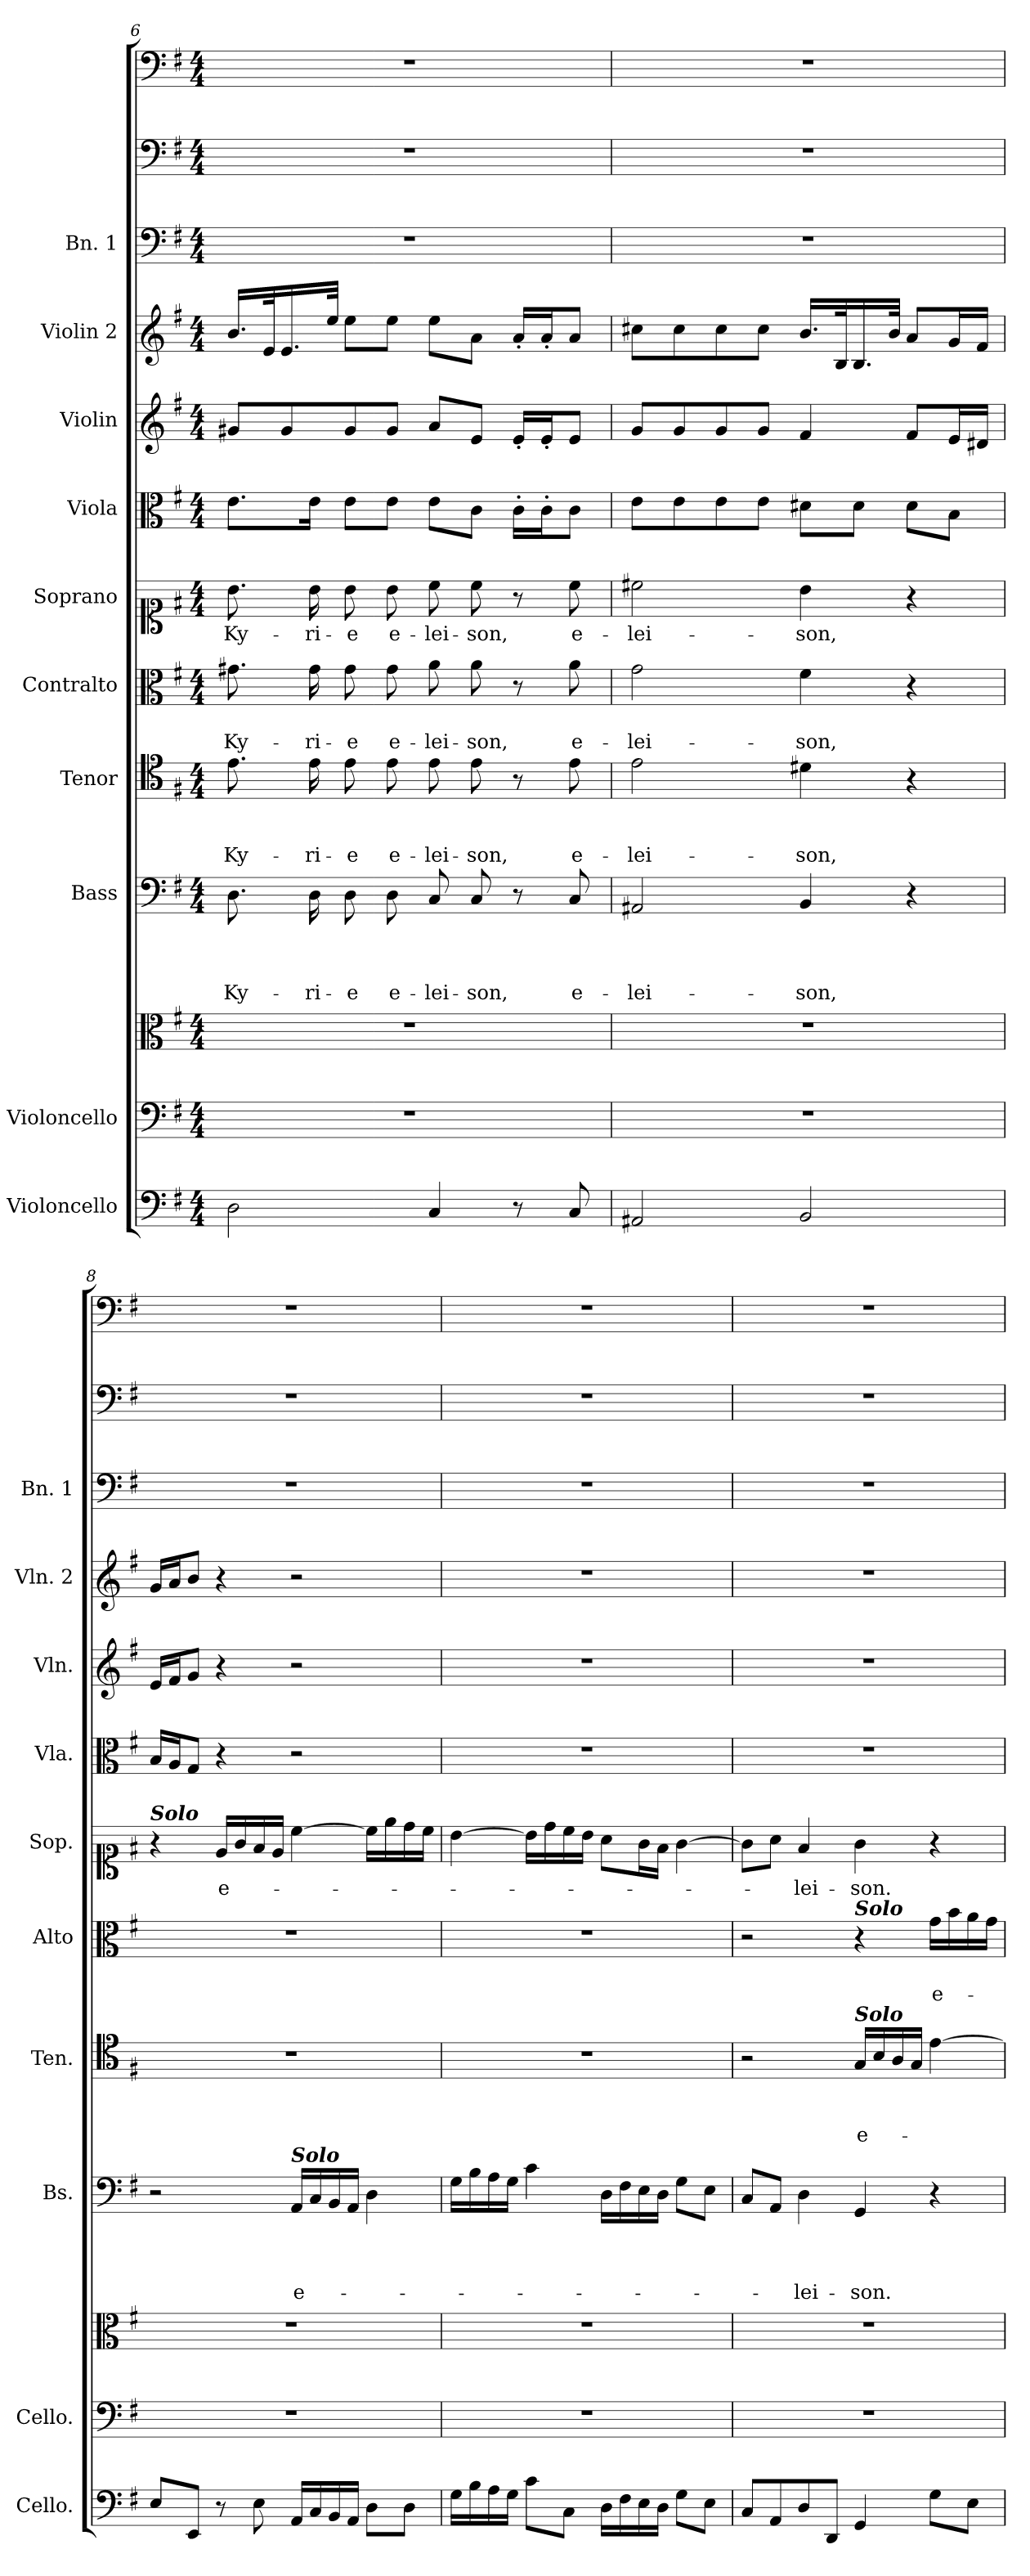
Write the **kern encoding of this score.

**kern	**kern	**kern	**kern	**text	**text	**text	**text	**kern	**text	**text	**text	**kern	**text	**text	**kern	**text	**kern	**kern	**kern	**kern	**kern	**kern
*part13	*part12	*part11	*part10	*part10	*part10	*part10	*part10	*part9	*part9	*part9	*part9	*part8	*part8	*part8	*part7	*part7	*part6	*part5	*part4	*part3	*part2	*part1
*staff13	*staff12	*staff11	*staff10	*staff10	*staff10	*staff10	*staff10	*staff9	*staff9	*staff9	*staff9	*staff8	*staff8	*staff8	*staff7	*staff7	*staff6	*staff5	*staff4	*staff3	*staff2	*staff1
*I"Violoncello	*I"Violoncello	*	*I"Bass	*	*	*	*	*I"Tenor	*	*	*	*I"Contralto	*	*	*I"Soprano	*	*I"Viola	*I"Violin	*I"Violin 2	*I"Bn. 1	*	*
*I'Cello.	*I'Cello.	*	*I'Bs.	*	*	*	*	*I'Ten.	*	*	*	*I'Alto	*	*	*I'Sop.	*	*I'Vla.	*I'Vln.	*I'Vln. 2	*I'Bn. 1	*	*
*clefF4	*clefF4	*clefC3	*clefF4	*	*	*	*	*clefC4	*	*	*	*clefC3	*	*	*clefC1	*	*clefC3	*clefG2	*clefG2	*clefF4	*clefF4	*clefF4
*	*	*	*	*	*	*	*	*ITrd7c12	*	*	*	*	*	*	*	*	*	*	*	*	*	*
*k[f#]	*k[f#]	*k[f#]	*k[f#]	*	*	*	*	*k[f#]	*	*	*	*k[f#]	*	*	*k[f#]	*	*k[f#]	*k[f#]	*k[f#]	*k[f#]	*k[f#]	*k[f#]
*G:	*G:	*G:	*G:	*	*	*	*	*G:	*	*	*	*G:	*	*	*G:	*	*G:	*G:	*G:	*G:	*G:	*G:
*M4/4	*M4/4	*M4/4	*M4/4	*	*	*	*	*M4/4	*	*	*	*M4/4	*	*	*M4/4	*	*M4/4	*M4/4	*M4/4	*M4/4	*M4/4	*M4/4
=6	=6	=6	=6	=6	=6	=6	=6	=6	=6	=6	=6	=6	=6	=6	=6	=6	=6	=6	=6	=6	=6	=6
!	!	!	!	!	!	!	!LO:LY:b	!	!	!	!LO:LY:b	!	!	!LO:LY:b	!	!LO:LY:b	!	!	!	!	!	!
2D\	1r	1r	8.D\	.	.	.	Ky-	8.E\	.	.	Ky-	8.g#X\	.	Ky-	8.b\	Ky-	8.e\L	8g#X/L	16.b/LL	1r	1r	1r
.	.	.	.	.	.	.	.	.	.	.	.	.	.	.	.	.	.	.	32e/k	.	.	.
.	.	.	.	.	.	.	.	.	.	.	.	.	.	.	.	.	.	8g#/	16.e/	.	.	.
!	!	!	!	!	!	!	!LO:LY:b	!	!	!	!LO:LY:b	!	!	!LO:LY:b	!	!LO:LY:b	!	!	!	!	!	!
.	.	.	16D\	.	.	.	-ri-	16E\	.	.	-ri-	16g#\	.	-ri-	16b\	-ri-	16e\Jk	.	.	.	.	.
.	.	.	.	.	.	.	.	.	.	.	.	.	.	.	.	.	.	.	32ee/JJk	.	.	.
!	!	!	!	!	!	!	!LO:LY:b	!	!	!	!LO:LY:b	!	!	!LO:LY:b	!	!LO:LY:b	!	!	!	!	!	!
.	.	.	8D\	.	.	.	-e	8E\	.	.	-e	8g#\	.	-e	8b\	-e	8e\L	8g#/	8ee\L	.	.	.
!	!	!	!	!	!	!	!LO:LY:b	!	!	!	!LO:LY:b	!	!	!LO:LY:b	!	!LO:LY:b	!	!	!	!	!	!
.	.	.	8D\	.	.	.	e-	8E\	.	.	e-	8g#\	.	e-	8b\	e-	8e\J	8g#/J	8ee\J	.	.	.
!	!	!	!	!	!	!	!LO:LY:b	!	!	!	!LO:LY:b	!	!	!LO:LY:b	!	!LO:LY:b	!	!	!	!	!	!
4C/	.	.	8C/	.	.	.	-lei-	8E\	.	.	-lei-	8a\	.	-lei-	8cc\	-lei-	8e\L	8a/L	8ee\L	.	.	.
!	!	!	!	!	!	!	!LO:LY:b	!	!	!	!LO:LY:b	!	!	!LO:LY:b	!	!LO:LY:b	!	!	!	!	!	!
.	.	.	8C/	.	.	.	-son,	8E\	.	.	-son,	8a\	.	-son,	8cc\	-son,	8c\J	8e/J	8a\J	.	.	.
8r	.	.	8r	.	.	.	.	8r	.	.	.	8r	.	.	8r	.	16c'>\LL	16e'>/LL	16a'>/LL	.	.	.
.	.	.	.	.	.	.	.	.	.	.	.	.	.	.	.	.	16c'>\J	16e'>/J	16a'>/J	.	.	.
!	!	!	!	!	!	!	!LO:LY:b	!	!	!	!LO:LY:b	!	!	!LO:LY:b	!	!LO:LY:b	!	!	!	!	!	!
8C/	.	.	8C/	.	.	.	e-	8E\	.	.	e-	8a\	.	e-	8cc\	e-	8c\J	8e/J	8a/J	.	.	.
=7	=7	=7	=7	=7	=7	=7	=7	=7	=7	=7	=7	=7	=7	=7	=7	=7	=7	=7	=7	=7	=7	=7
!	!	!	!	!	!	!	!LO:LY:b	!	!	!	!LO:LY:b	!	!	!LO:LY:b	!	!LO:LY:b	!	!	!	!	!	!
2AA#X/	1r	1r	2AA#X/	.	.	.	-lei-	2E\	.	.	-lei-	2g\	.	-lei-	2cc#X\	-lei-	8e\L	8g/L	8cc#X\L	1r	1r	1r
.	.	.	.	.	.	.	.	.	.	.	.	.	.	.	.	.	8e\	8g/	8cc#\	.	.	.
.	.	.	.	.	.	.	.	.	.	.	.	.	.	.	.	.	8e\	8g/	8cc#\	.	.	.
.	.	.	.	.	.	.	.	.	.	.	.	.	.	.	.	.	8e\J	8g/J	8cc#\J	.	.	.
!	!	!	!	!	!	!	!LO:LY:b	!	!	!	!LO:LY:b	!	!	!LO:LY:b	!	!LO:LY:b	!	!	!	!	!	!
2BB/	.	.	4BB/	.	.	.	-son,	4D#X\	.	.	-son,	4f#\	.	-son,	4b\	-son,	8d#X\L	4f#/	16.b/LL	.	.	.
.	.	.	.	.	.	.	.	.	.	.	.	.	.	.	.	.	.	.	32B/k	.	.	.
.	.	.	.	.	.	.	.	.	.	.	.	.	.	.	.	.	8d#\J	.	16.B/	.	.	.
.	.	.	.	.	.	.	.	.	.	.	.	.	.	.	.	.	.	.	32b/JJk	.	.	.
.	.	.	4r	.	.	.	.	4r	.	.	.	4r	.	.	4r	.	8d#\L	8f#/L	8a/L	.	.	.
.	.	.	.	.	.	.	.	.	.	.	.	.	.	.	.	.	8B\J	16e/L	16g/L	.	.	.
.	.	.	.	.	.	.	.	.	.	.	.	.	.	.	.	.	.	16d#X/JJ	16f#/JJ	.	.	.
!!LO:PB:g=z
=8	=8	=8	=8	=8	=8	=8	=8	=8	=8	=8	=8	=8	=8	=8	=8	=8	=8	=8	=8	=8	=8	=8
!	!	!	!	!	!	!	!	!	!	!	!	!	!	!	!LO:TX:a:Bi:t=Solo	!	!	!	!	!	!	!
8E/L	1r	1r	2r	.	.	.	.	1r	.	.	.	1r	.	.	4r	.	16B/LL	16e/LL	16g/LL	1r	1r	1r
.	.	.	.	.	.	.	.	.	.	.	.	.	.	.	.	.	16A/J	16f#/J	16a/J	.	.	.
8EE/J	.	.	.	.	.	.	.	.	.	.	.	.	.	.	.	.	8G/J	8g/J	8b/J	.	.	.
!	!	!	!	!	!	!	!	!	!	!	!	!	!	!	!	!LO:LY:b	!	!	!	!	!	!
8r	.	.	.	.	.	.	.	.	.	.	.	.	.	.	16e/LL	e-	4r	4r	4r	.	.	.
.	.	.	.	.	.	.	.	.	.	.	.	.	.	.	16g/	.	.	.	.	.	.	.
8E\	.	.	.	.	.	.	.	.	.	.	.	.	.	.	16f#/	.	.	.	.	.	.	.
.	.	.	.	.	.	.	.	.	.	.	.	.	.	.	16e/JJ	.	.	.	.	.	.	.
!	!	!	!LO:TX:a:Bi:t=Solo	!	!	!	!	!	!	!	!	!	!	!	!	!	!	!	!	!	!	!
!	!	!	!	!	!	!	!LO:LY:b	!	!	!	!	!	!	!	!	!	!	!	!	!	!	!
16AA/LL	.	.	16AA/LL	.	.	.	e-	.	.	.	.	.	.	.	[>4cc\	.	2r	2r	2r	.	.	.
16C/	.	.	16C/	.	.	.	.	.	.	.	.	.	.	.	.	.	.	.	.	.	.	.
16BB/	.	.	16BB/	.	.	.	.	.	.	.	.	.	.	.	.	.	.	.	.	.	.	.
16AA/JJ	.	.	16AA/JJ	.	.	.	.	.	.	.	.	.	.	.	.	.	.	.	.	.	.	.
8D\L	.	.	4D\	.	.	.	.	.	.	.	.	.	.	.	16cc\LL]	.	.	.	.	.	.	.
.	.	.	.	.	.	.	.	.	.	.	.	.	.	.	16ee\	.	.	.	.	.	.	.
8D\J	.	.	.	.	.	.	.	.	.	.	.	.	.	.	16dd\	.	.	.	.	.	.	.
.	.	.	.	.	.	.	.	.	.	.	.	.	.	.	16cc\JJ	.	.	.	.	.	.	.
=9	=9	=9	=9	=9	=9	=9	=9	=9	=9	=9	=9	=9	=9	=9	=9	=9	=9	=9	=9	=9	=9	=9
16G\LL	1r	1r	16G\LL	.	.	.	.	1r	.	.	.	1r	.	.	[>4b\	.	1r	1r	1r	1r	1r	1r
16B\	.	.	16B\	.	.	.	.	.	.	.	.	.	.	.	.	.	.	.	.	.	.	.
16A\	.	.	16A\	.	.	.	.	.	.	.	.	.	.	.	.	.	.	.	.	.	.	.
16G\JJ	.	.	16G\JJ	.	.	.	.	.	.	.	.	.	.	.	.	.	.	.	.	.	.	.
8c\L	.	.	4c\	.	.	.	.	.	.	.	.	.	.	.	16b\LL]	.	.	.	.	.	.	.
.	.	.	.	.	.	.	.	.	.	.	.	.	.	.	16dd\	.	.	.	.	.	.	.
8C\J	.	.	.	.	.	.	.	.	.	.	.	.	.	.	16cc\	.	.	.	.	.	.	.
.	.	.	.	.	.	.	.	.	.	.	.	.	.	.	16b\JJ	.	.	.	.	.	.	.
16D\LL	.	.	16D\LL	.	.	.	.	.	.	.	.	.	.	.	8a\L	.	.	.	.	.	.	.
16F#\	.	.	16F#\	.	.	.	.	.	.	.	.	.	.	.	.	.	.	.	.	.	.	.
16E\	.	.	16E\	.	.	.	.	.	.	.	.	.	.	.	16g\L	.	.	.	.	.	.	.
16D\JJ	.	.	16D\JJ	.	.	.	.	.	.	.	.	.	.	.	16f#\JJ	.	.	.	.	.	.	.
8G\L	.	.	8G\L	.	.	.	.	.	.	.	.	.	.	.	[>4g\	.	.	.	.	.	.	.
8E\J	.	.	8E\J	.	.	.	.	.	.	.	.	.	.	.	.	.	.	.	.	.	.	.
=10	=10	=10	=10	=10	=10	=10	=10	=10	=10	=10	=10	=10	=10	=10	=10	=10	=10	=10	=10	=10	=10	=10
8C/L	1r	1r	8C/L	.	.	.	.	2r	.	.	.	2r	.	.	8g\L]	.	1r	1r	1r	1r	1r	1r
8AA/	.	.	8AA/J	.	.	.	.	.	.	.	.	.	.	.	8a\J	.	.	.	.	.	.	.
!	!	!	!	!	!	!	!LO:LY:b	!	!	!	!	!	!	!	!	!LO:LY:b	!	!	!	!	!	!
8D/	.	.	4D\	.	.	.	-lei-	.	.	.	.	.	.	.	4f#/	-lei-	.	.	.	.	.	.
8DD/J	.	.	.	.	.	.	.	.	.	.	.	.	.	.	.	.	.	.	.	.	.	.
!	!	!	!	!	!	!	!	!	!	!	!	!LO:TX:a:Bi:t=Solo	!	!	!	!	!	!	!	!	!	!
!	!	!	!	!	!	!	!	!LO:TX:a:Bi:t=Solo	!	!	!	!	!	!	!	!	!	!	!	!	!	!
!	!	!	!	!	!	!	!LO:LY:b	!	!	!	!LO:LY:b	!	!	!	!	!LO:LY:b	!	!	!	!	!	!
4GG/	.	.	4GG/	.	.	.	-son.	16GG/LL	.	.	e-	4r	.	.	4g\	-son.	.	.	.	.	.	.
.	.	.	.	.	.	.	.	16BB/	.	.	.	.	.	.	.	.	.	.	.	.	.	.
.	.	.	.	.	.	.	.	16AA/	.	.	.	.	.	.	.	.	.	.	.	.	.	.
.	.	.	.	.	.	.	.	16GG/JJ	.	.	.	.	.	.	.	.	.	.	.	.	.	.
!	!	!	!	!	!	!	!	!	!	!	!	!	!	!LO:LY:b	!	!	!	!	!	!	!	!
8G\L	.	.	4r	.	.	.	.	[>4E\	.	.	.	16g\LL	.	e-	4r	.	.	.	.	.	.	.
.	.	.	.	.	.	.	.	.	.	.	.	16b\	.	.	.	.	.	.	.	.	.	.
8E\J	.	.	.	.	.	.	.	.	.	.	.	16a\	.	.	.	.	.	.	.	.	.	.
.	.	.	.	.	.	.	.	.	.	.	.	16g\JJ	.	.	.	.	.	.	.	.	.	.
=	=	=	=	=	=	=	=	=	=	=	=	=	=	=	=	=	=	=	=	=	=	=
*-	*-	*-	*-	*-	*-	*-	*-	*-	*-	*-	*-	*-	*-	*-	*-	*-	*-	*-	*-	*-	*-	*-
